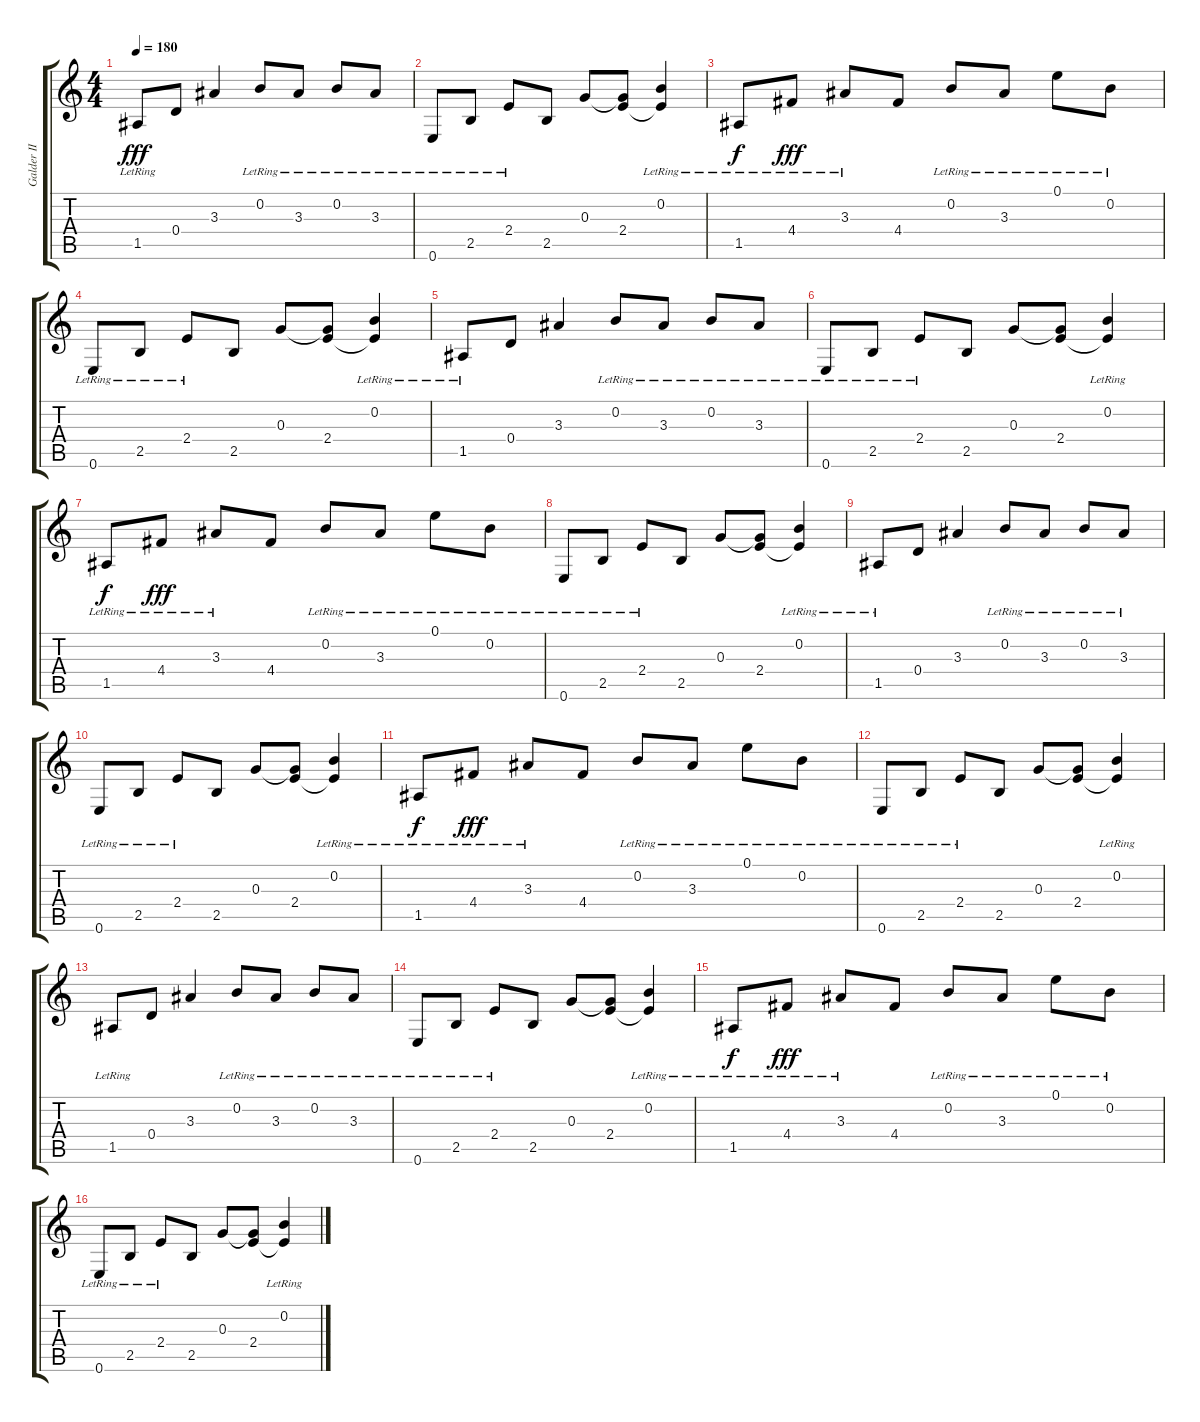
\track ("Galder II" "Galder II") {instrument distortionguitar}
\staff {score tabs}
\tuning (E4 B3 G3 D3 A2 E2) {hide}
\ts (4 4)
\tempo 180
\clef g2
\ks c
1.5{lr}.8{dy fff} 0.4.8 3.3.4 0.2{lr}.8 3.3{lr}.8 0.2{lr}.8 3.3{lr}.8 |
0.6{lr}.8{volume 16 instrument electricguitarclean} 2.5{lr}.8 2.4{lr}.8 2.5.8 0.3.8 (0.3{t} 2.4).8 (0.2{lr} 2.4{t}).4 |
1.5{lr}.8{dy f} 4.4{lr}.8{dy fff} 3.3{lr}.8 4.4.8 0.2{lr}.8 3.3{lr}.8 0.1{lr}.8 0.2{lr}.8 |
0.6{lr}.8{volume 16 instrument electricguitarclean} 2.5{lr}.8 2.4{lr}.8 2.5.8 0.3.8 (0.3{t} 2.4).8 (0.2{lr} 2.4{t}).4 |
1.5{lr}.8 0.4.8 3.3.4 0.2{lr}.8 3.3{lr}.8 0.2{lr}.8 3.3{lr}.8 |
0.6{lr}.8{volume 16 instrument electricguitarclean} 2.5{lr}.8 2.4{lr}.8 2.5.8 0.3.8 (0.3{t} 2.4).8 (0.2{lr} 2.4{t}).4 |
1.5{lr}.8{dy f} 4.4{lr}.8{dy fff} 3.3{lr}.8 4.4.8 0.2{lr}.8 3.3{lr}.8 0.1{lr}.8 0.2{lr}.8 |
0.6{lr}.8{volume 16 instrument electricguitarclean} 2.5{lr}.8 2.4{lr}.8 2.5.8 0.3.8 (0.3{t} 2.4).8 (0.2{lr} 2.4{t}).4 |
1.5{lr}.8 0.4.8 3.3.4 0.2{lr}.8 3.3{lr}.8 0.2{lr}.8 3.3{lr}.8 |
0.6{lr}.8{volume 16 instrument electricguitarclean} 2.5{lr}.8 2.4{lr}.8 2.5.8 0.3.8 (0.3{t} 2.4).8 (0.2{lr} 2.4{t}).4 |
1.5{lr}.8{dy f} 4.4{lr}.8{dy fff} 3.3{lr}.8 4.4.8 0.2{lr}.8 3.3{lr}.8 0.1{lr}.8 0.2{lr}.8 |
0.6{lr}.8{volume 16 instrument electricguitarclean} 2.5{lr}.8 2.4{lr}.8 2.5.8 0.3.8 (0.3{t} 2.4).8 (0.2{lr} 2.4{t}).4 |
1.5{lr}.8 0.4.8 3.3.4 0.2{lr}.8 3.3{lr}.8 0.2{lr}.8 3.3{lr}.8 |
0.6{lr}.8{volume 16 instrument electricguitarclean} 2.5{lr}.8 2.4{lr}.8 2.5.8 0.3.8 (0.3{t} 2.4).8 (0.2{lr} 2.4{t}).4 |
1.5{lr}.8{dy f} 4.4{lr}.8{dy fff} 3.3{lr}.8 4.4.8 0.2{lr}.8 3.3{lr}.8 0.1{lr}.8 0.2{lr}.8 |
0.6{lr}.8{volume 16 instrument electricguitarclean} 2.5{lr}.8 2.4{lr}.8 2.5.8 0.3.8 (0.3{t} 2.4).8 (0.2{lr} 2.4{t}).4
